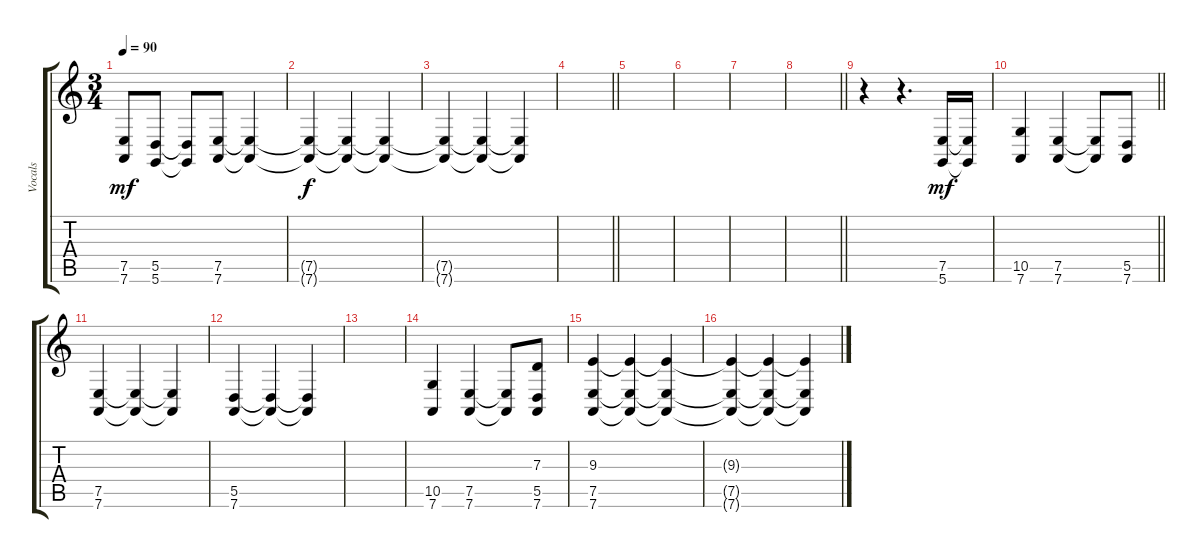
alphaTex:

\track ("Vocals" "Vocals") {instrument synthvoice}
\staff {score tabs}
\tuning (E4 B3 G3 D3 A2 D2) {hide}
\ts (3 4)
\tempo 90
\clef g2
\ks c
(7.5{t} 7.6{t}).8{dy mf} (5.5 5.6).8 (5.5{t} 5.6{t}).8 (7.5 7.6).8 (7.5{t} 7.6{t}).4 |
(7.5{t} 7.6{t}).4{dy f} (7.5{t} 7.6{t}).4 (7.5{t} 7.6{t}).4 |
(7.5{t} 7.6{t}).4 (7.5{t} 7.6{t}).4 (7.5{t} 7.6{t}).4 |
\barLineRight lightlight
|
\section ("" "")
|
|
|
\barLineRight lightlight
|
r.4 r.4{d} (7.5 5.6).16{dy mf} (7.5{t} 5.6{t}).16 |
\barLineRight lightlight
(10.5 7.6).4 (7.5 7.6).4 (7.5{t} 7.6{t}).8 (5.5 7.6).8 |
(7.5 7.6).4 (7.5{t} 7.6{t}).4 (7.5{t} 7.6{t}).4 |
(5.5 7.6).4 (5.5{t} 7.6{t}).4 (5.5{t} 7.6{t}).4 |
|
(10.5 7.6).4 (7.5 7.6).4 (7.5{t} 7.6{t}).8 (7.3 5.5 7.6).8 |
(9.3 7.5 7.6).4 (9.3{t} 7.5{t} 7.6{t}).4 (9.3{t} 7.5{t} 7.6{t}).4 |
(9.3{t} 7.5{t} 7.6{t}).4 (9.3{t} 7.5{t} 7.6{t}).4 (9.3{t} 7.5{t} 7.6{t}).4
